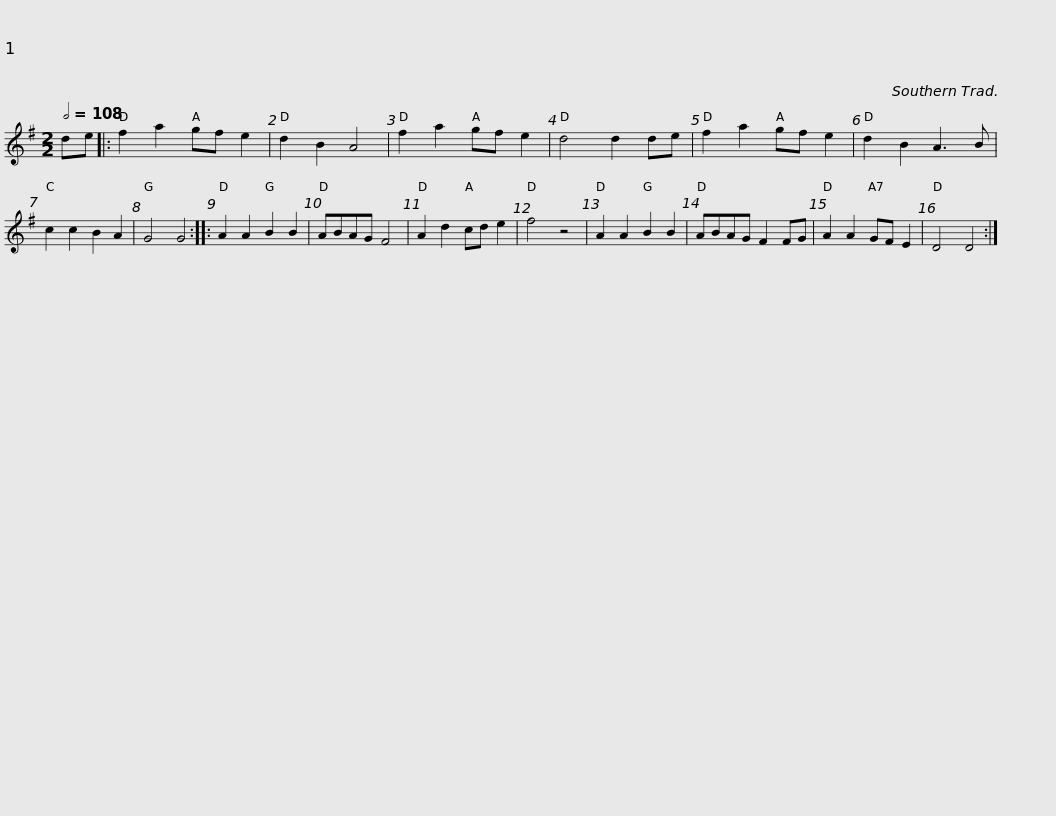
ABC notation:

X:1
L:1/8
Q:1/2=108
M:2/2
I:linebreak $
K:G
V:1 treble
V:1
 de |: f2 a2 gf e2 | d2 B2 A4 | f2 a2 gf e2 | d4 d2 de | %5
 f2 a2 gf e2 | d2 B2 A3 B | c2 c2 B2 A2 | G4 G4 ::$ A2 A2 B2 B2 | %10
 ABAG F4 | A2 d2 cd e2 | f4 z4 | A2 A2 B2 B2 | ABAG F2 FG | %15
 A2 A2 GF E2 | D4 D4 :| %17
